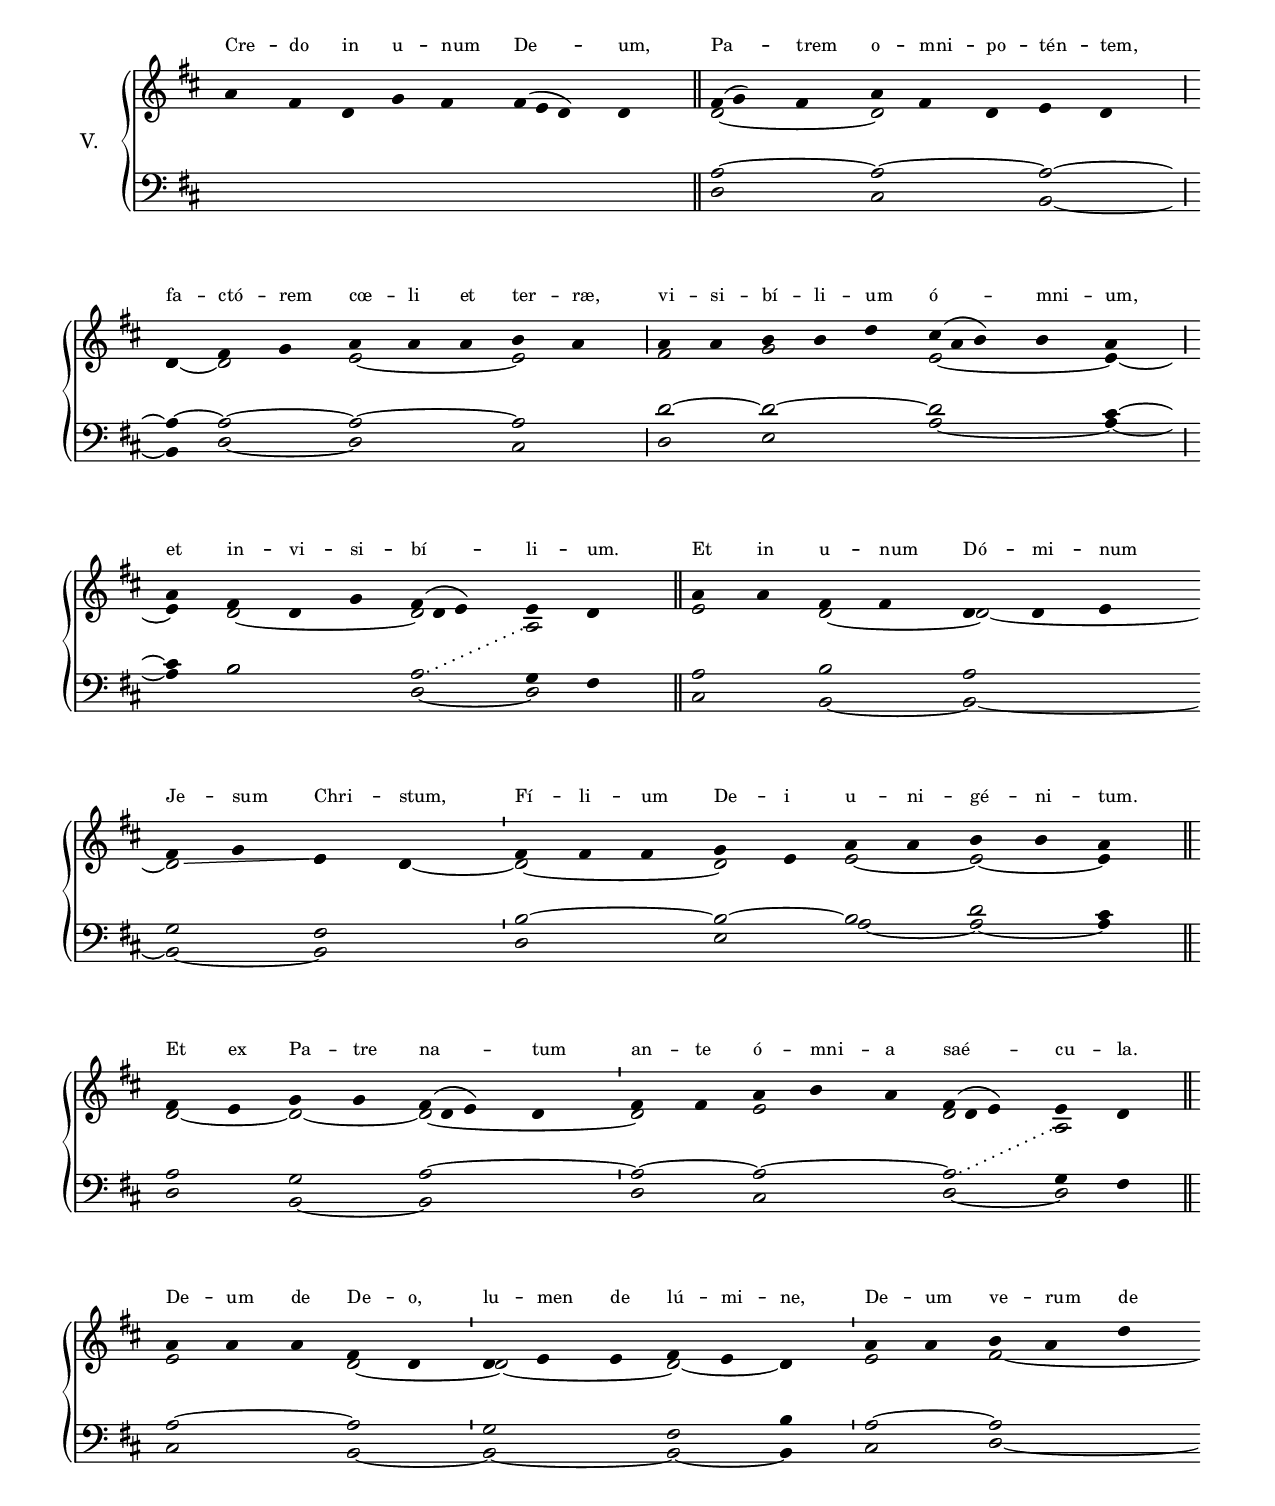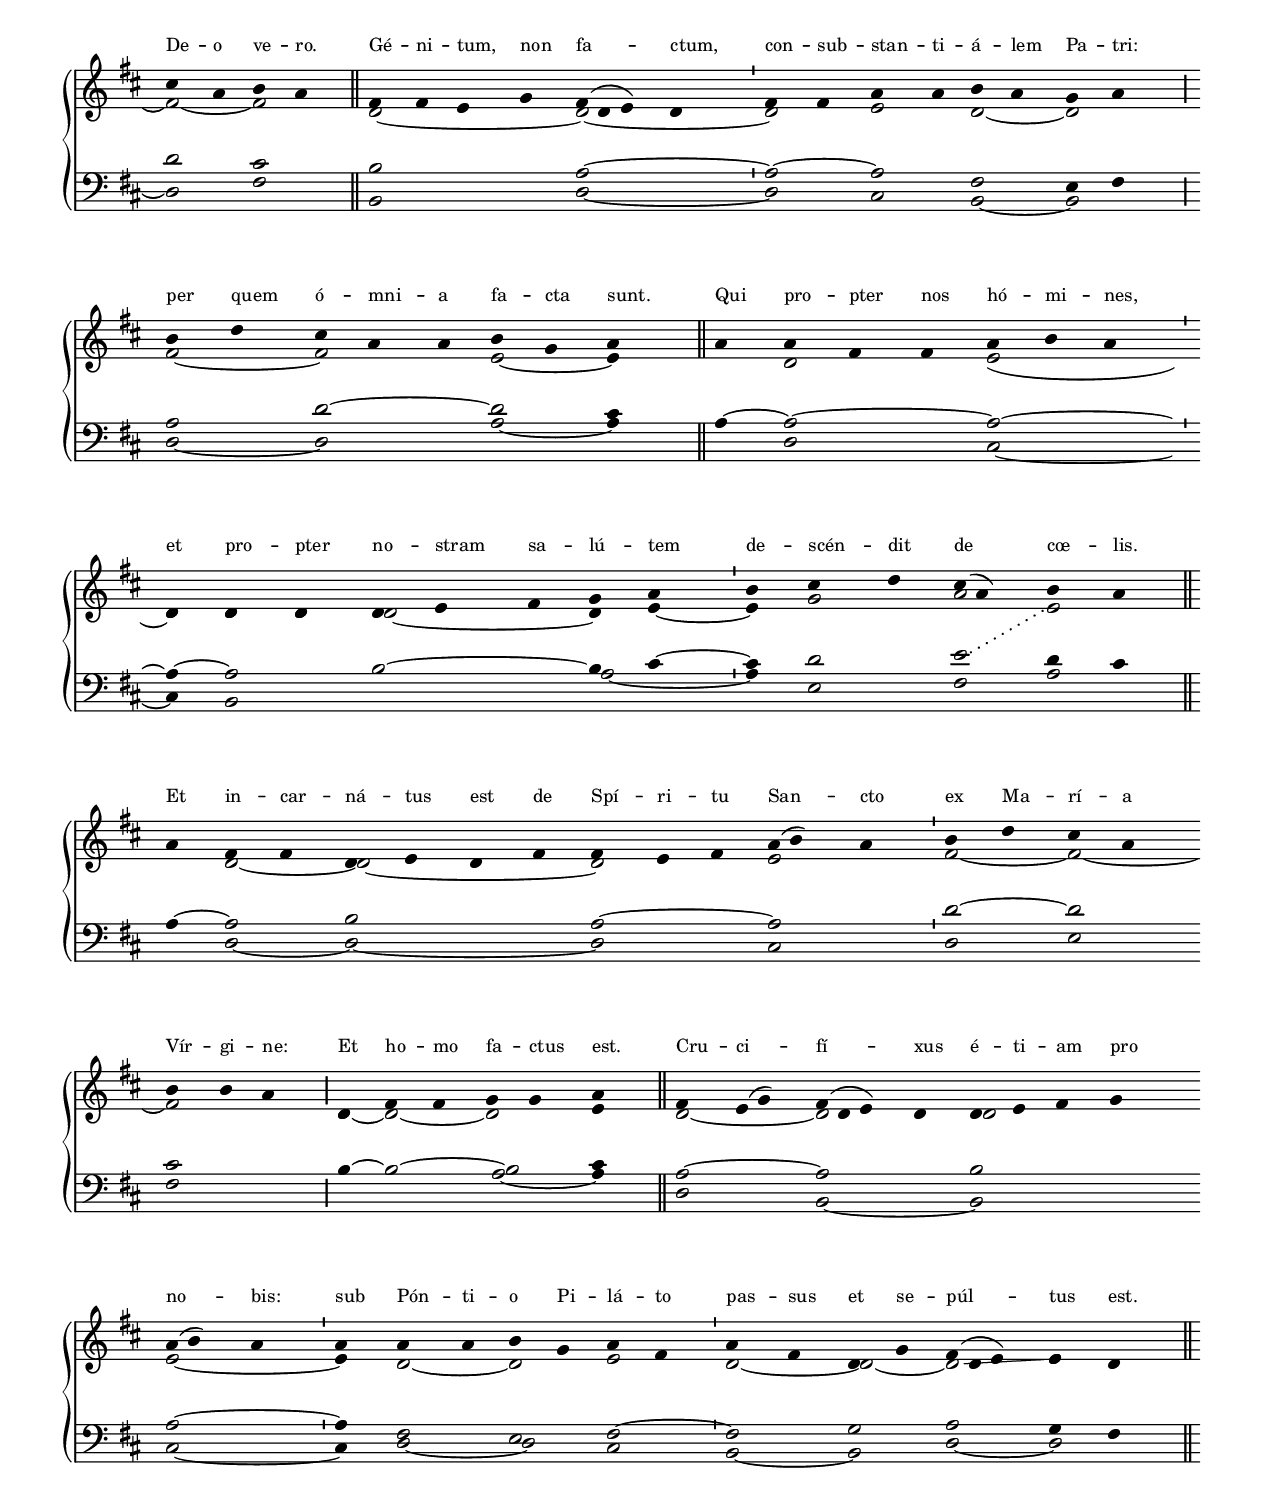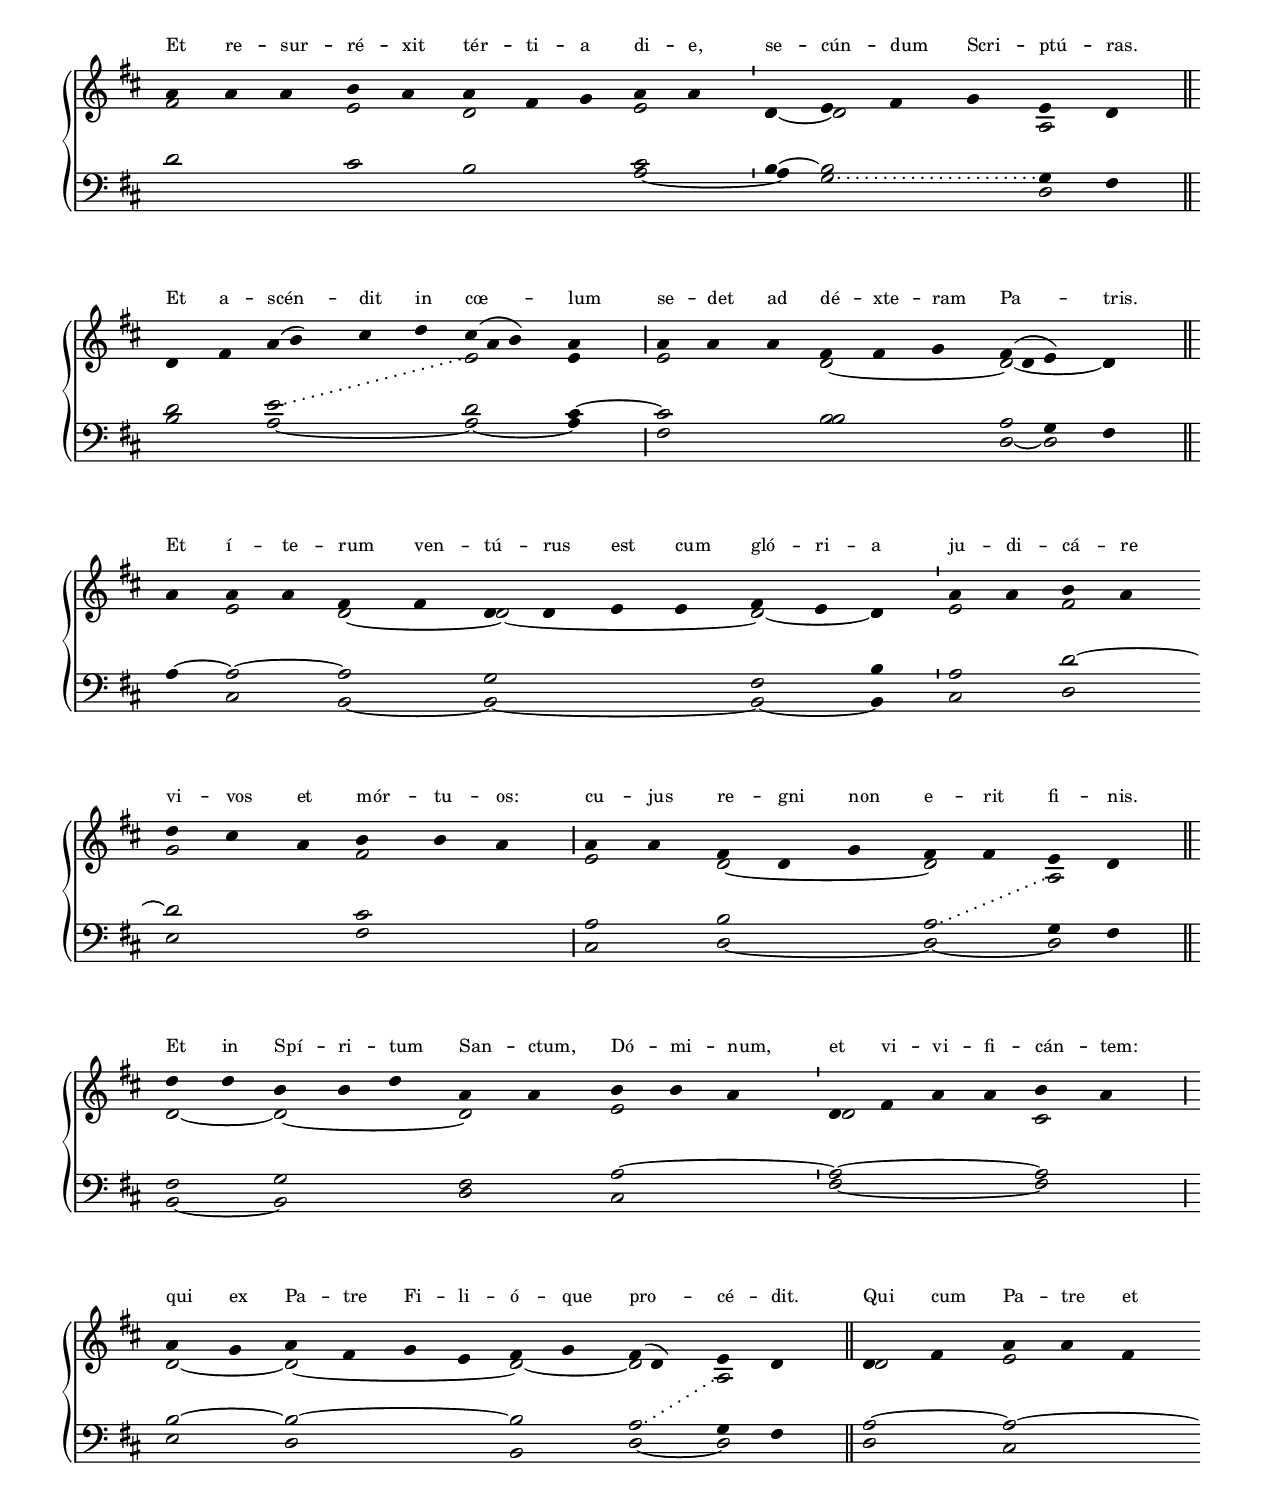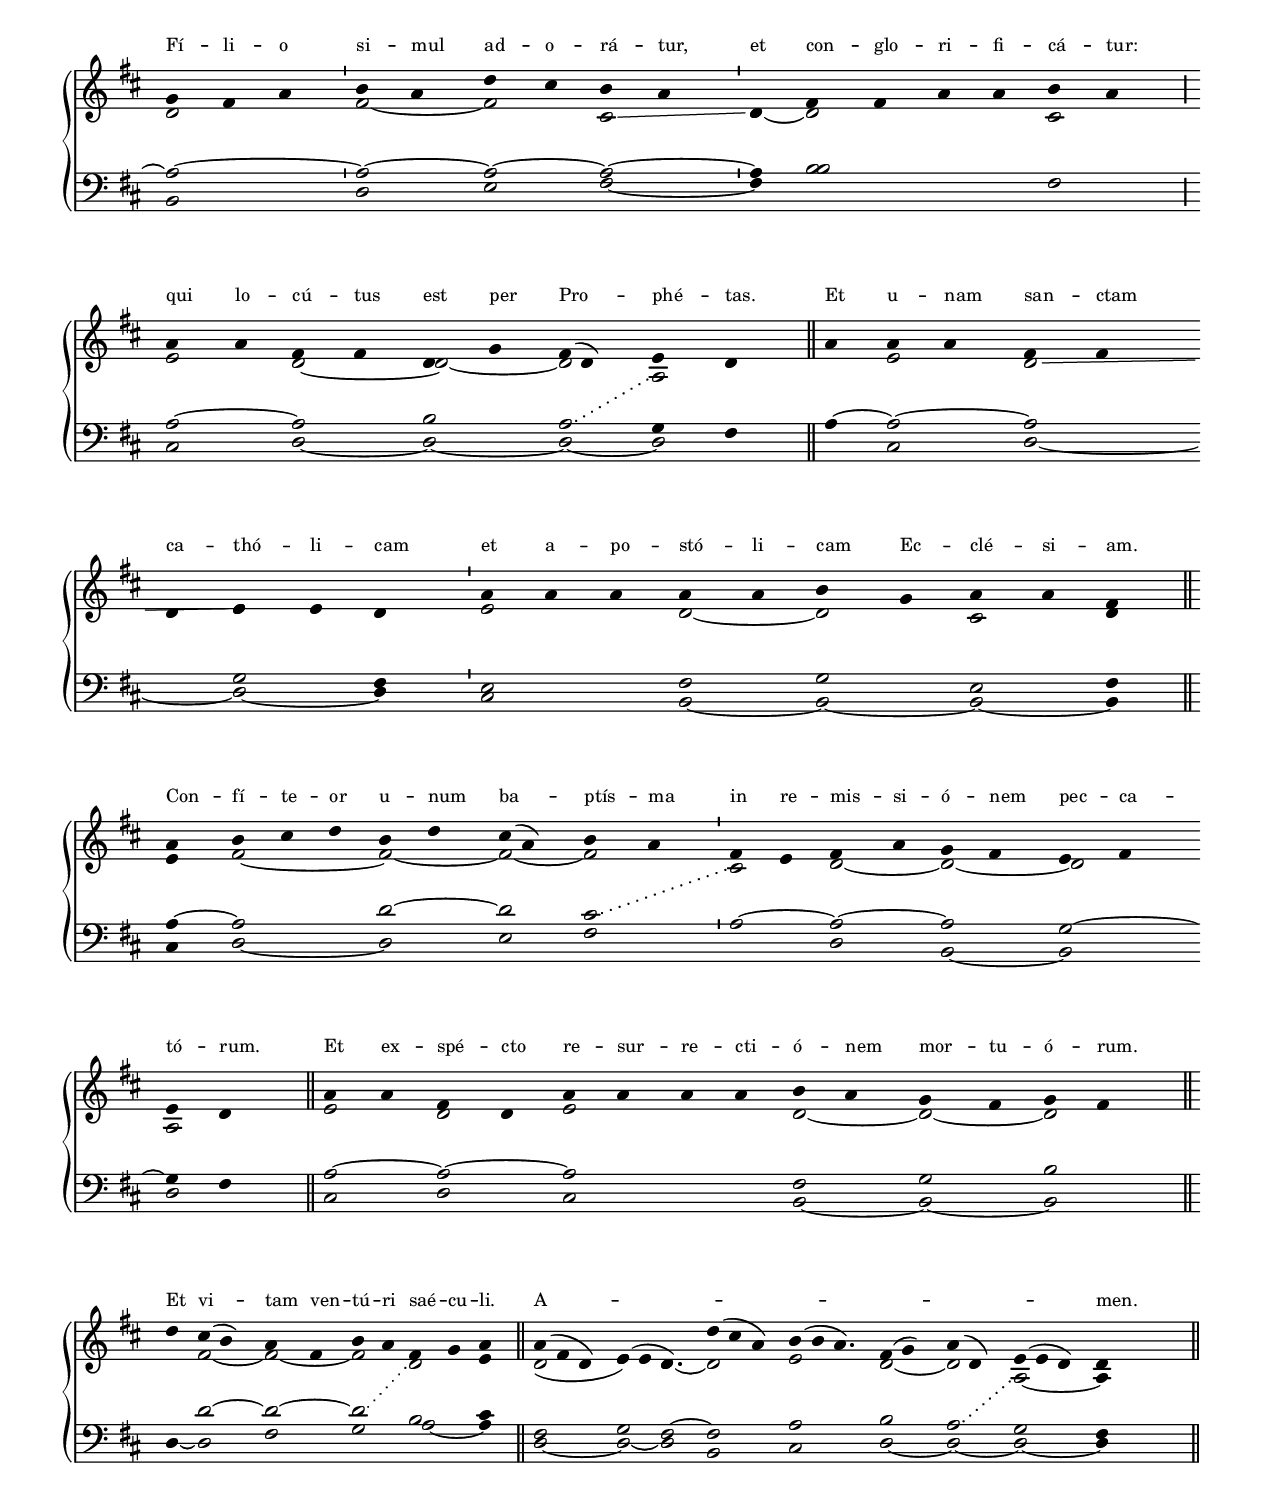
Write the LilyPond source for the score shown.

\version  "2.18.0"
\include "gregorian.ly"
\include "noh2.ily"

global = {
  \key d \major
  \cadenzaOn
}

chantText = \lyricmode {
  %Line 1
  Cre -- do in u -- num De -- um, Pa -- trem o -- mni -- po -- tén -- tem,
  fa -- ctó -- rem cœ -- li et ter -- ræ, vi -- si -- bí -- li -- um ó -- mni -- um,
  et in -- vi -- si -- bí -- li -- um. Et in u -- num Dó -- mi -- num
  Je -- sum Chri -- stum, Fí -- li -- um De -- i u -- ni -- gé -- ni -- tum.
  Et ex Pa -- tre na -- tum an -- te ó -- mni -- a saé -- cu -- la.
  De -- um de De -- o, lu -- men de lú -- mi -- ne, De -- um ve -- rum de
  De -- o ve -- ro. Gé -- ni -- tum, non fa -- ctum, con -- sub -- stan -- ti -- á -- lem Pa -- tri:
  per quem ó -- mni -- a fa -- cta sunt. Qui pro -- pter nos hó -- mi -- nes,
  et pro -- pter no -- stram sa -- lú -- tem de -- scén -- dit de cœ -- lis.
  Et in -- car -- ná -- tus est de Spí -- ri -- tu San -- cto ex Ma -- rí -- a
  Vír -- gi -- ne: Et ho -- mo fa -- ctus est. Cru -- ci -- fí -- xus é -- ti -- am pro
  no -- bis: sub Pón -- ti -- o Pi -- lá -- to pas -- sus et se -- púl -- tus est.
  Et re -- sur -- ré -- xit tér -- ti -- a di -- e, se -- cún -- dum Scri -- ptú -- ras.
  Et a -- scén -- dit in cœ -- lum se -- det ad dé -- xte -- ram Pa -- tris.
  Et í -- te -- rum ven -- tú -- rus est cum gló -- ri -- a ju -- di -- cá -- re
  vi -- vos et mór -- tu -- os: cu -- jus re -- gni non e -- rit fi -- nis.
  Et in Spí -- ri -- tum San -- ctum, Dó -- mi -- num, et vi -- vi -- fi -- cán -- tem:
  qui ex Pa -- tre Fi -- li -- ó -- que pro -- cé -- dit. Qui cum Pa -- tre et
  Fí -- li -- o si -- mul ad -- o -- rá -- tur, et con -- glo -- ri -- fi -- cá -- tur:
  qui lo -- cú -- tus est per Pro -- phé -- tas. Et u -- nam san -- ctam
  ca -- thó -- li -- cam et a -- po -- stó -- li -- cam Ec -- clé -- si -- am.
  Con -- fí -- te -- or u -- num ba -- ptís -- ma in re -- mis -- si -- ó -- nem pec -- ca --
  tó -- rum. Et ex -- spé -- cto re -- sur -- re -- cti -- ó -- nem mor -- tu -- ó -- rum.
  Et vi -- tam ven -- tú -- ri saé -- cu -- li. A -- _ _ _ _ _ _ men.
}

chantMusic = \relative c' {
  %Measure 1
  a'4 fis d g fis fis16( e d4) d \finalis

  %2
  fis16( g16*3) fis4 a fis d e d \divisioMaior \forceBreak
  d4 fis g a a a b a \divisioMaior
  a a b b d cis16( a b4) b a \divisioMaior \forceBreak
  a fis d g fis16( d e4) e d \finalis

  %3
  a'4 a fis fis d d e \forceBreak
  fis g e d \divisioMinima
  fis fis fis g e a a b b a \finalis \forceBreak

  %4
  fis4 e g g fis16( d e4) d \divisioMinima
  fis4 fis a b a fis16( d e4) e d \finalis \forceBreak

  %5
  a' a a fis d \divisioMinima
  d e e fis e d \divisioMinima
  a' a b a d \forceBreak
  cis a b a \finalis

  %6
  fis fis e g fis16( d e4) d \divisioMinima
  fis4 fis a a b a g a \divisioMaior \forceBreak
  b d cis a a b g a \finalis

  %7
  a4 a fis fis a b a \divisioMinima \forceBreak
  d,4 d d d e fis g a \divisioMinima
  b cis d cis16( a16*3) b4 a \finalis \forceBreak

  %8
  a4 fis fis d e d fis fis e fis a16( b16*3) a4 \divisioMinima
  b d cis a \forceBreak
  b b a \divisioMaior
  d, fis fis g g a \finalis

  %9
  fis4 e16( g16*3) fis16( d e4) d d e fis g \forceBreak
  a16( b16*3) a4 \divisioMinima
  a a a b g a fis \divisioMinima
  a fis d g fis16( d e4) e d \finalis \forceBreak

  %10
  a'4 a a b a a fis g a a \divisioMinima
  d, e fis g e d \finalis \forceBreak

  %11
  d4 fis a16( b16*3) cis4 d cis16( a b4) a \divisioMaior
  a a a fis fis g fis16( d e4) d \finalis \forceBreak

  %12
  a'4 a a fis fis d d e e fis e d \divisioMinima
  a' a b a \forceBreak
  d cis a b b a \divisioMaior
  a a fis d g fis fis e d \finalis \forceBreak

  %13
  d'4 d b b d a a b b a \divisioMinima
  d, fis a a b a \divisioMaior \forceBreak
  a g a fis g e fis g fis16( d16*3) e4 d \finalis

  %14
  d4 fis a a fis \forceBreak
  g fis a \divisioMinima
  b a d cis b a \divisioMinima
  d, fis fis a a b a \divisioMaior \forceBreak
  a a fis fis d g fis16( d16*3) e4 d \finalis

  %15
  a'4 a a fis fis \forceBreak
  d e e d \divisioMinima
  a' a a a a b g a a fis \finalis \forceBreak

  %16
  a4 b cis d b d cis16( a16*3) b4 a \divisioMinima
  fis e fis a g fis e fis \forceBreak
  e d \finalis

  %17
  a'4 a fis d a' a a a b a g fis g fis \finalis \forceBreak

  %18
  d'4 cis16( b16*3) a4 fis b a fis g a \finalis

  %19
  a16(  fis d4) e16( e d4.)
  d'16( cis a4) b16( b a4.)
  fis16( g16*3)
  a16( d,16*3)
  e16( e d4) d \finalis
}

altoMusic = \relative c' {
  %1
  s2*3 s2*3/4

  %2
  d2~ d2*3/2 s2
  d4~ d2 e2*3/2~ e2
  fis g2*3/2 e2*5/4~ e4~
  e d2*3/2~ d2*3/4 a2

  %3
  e'2 d~ d2*3/2~ d2 \glissando e4 d~
  d2*3/2~ d2 e~ e~ e4

  %4
  d2~ d~ d2*5/4~
  d2 e2*3/2 d2*3/4 a2

  %5
  e'2*3/2 d2~
  d2*3/2~ d2~ d4
  e2 fis2*3/2~
  fis2~ fis

  %6
  d2*2~ d2*5/4~
  d2 e d~ d
  fis~ fis2*3/2 e2~ e4

  %7
  s4 d2*3/2 e
  (d4) d d d2*3/2~ d4 e~
  e g2 a2*1/2 e2

  %8
  s4 d2~ d2*2~ d2*3/2 e2
  fis~ fis~ fis2*3/2
  d4~ d2~ d e4

  %9
  d2~ d2*5/4 d2*2 e2~
  e4 d2~  d e
  d2~ d~
  d2*3/4 -\tweak Glissando.Y-offset #-0.6 \glissando e4
  s4

  %10
  fis2*3/2 e2 d2*3/2 e2
  d4~ d2*3/2 a2

  %11
  s2*2 s4 e'2*3/4 e4
  e2*3/2 d~ d2*3/4~ d4

  %12
  s4 e2 d~ d2*2~ d2~ d4
  e2 fis
  g2*3/2 fis
  e2 d2*3/2~ d2 a

  %13
  d2~ d2*3/2~ d2 e2*3/2
  d2*2 cis2
  d~ d2*2~ d2~ d2*1/2 a2

  %14
  d2 e2*3/2 d
  fis2~ fis cis \glissando
  d4~ d2*2 cis2
  e d~ d~ d2*1/2 a2

  %15
  s4 e'2
  \allowVoiceLineBreak d
  -\tweak Glissando.Y-offset #-1.0 \glissando s4 e4 s2
  e2*3/2 d2~ d cis d4

  %16
  e4 fis2*3/2~ fis2~ fis2*1/2~ fis2
  cis d~ d~ d a

  %17
  e'2 d e2*2 d2~ d~ d

  %18
  s4 fis2*1/2~ fis2~ fis d e4

  %19
  d2*3/4( e8) d4.~
  d2*3/4 e2
  d2*1/2~ d a2*3/4~ a4
}

tenorMusic = \relative c' {
  %1
  s2*3 s2*3/4 \finalis

  %2
  a2~ a2*3/2~ a2~ \divisioMaior
  a4~ a2~ a2*3/2~ a2 \divisioMaior
  d~ d2*3/2~ d2*5/4 cis4~ \divisioMaior
  cis b2*3/2 a2*3/4 g4 fis \finalis

  %3
  a2 b a2*3/2 g2 fis \divisioMinima
  b2*3/2~ b2~ b d cis4 \finalis

  %4
  a2 g a2*5/4~ \divisioMinima
  a2~ a2*3/2~ a2*3/4 g4 fis4 \finalis

  %5
  a2*3/2~ a2 \divisioMinima
  g2*3/2 fis2 b4 \divisioMinima
  a2~ a2*3/2 d2 cis \finalis

  %6
  b2*2 a2*5/4~ \divisioMinima
  a2~ a fis e4 fis \divisioMaior
  a2 d2*3/2~ d2 cis4 \finalis

  %7
  a4~ a2*3/2~ a~ \divisioMinima
  a4~ a2 b2*3/2~ b4 cis~ \divisioMinima
  cis d2 e2*1/2 d4 cis \finalis

  %8
  a4~ a2 b2*2 a2*3/2~ a2 \divisioMinima
  d~ d cis2*3/2 \divisioMaior
  b4~ b2~ \shiftRightB b cis4 \finalis

  %9
  a2~ a2*5/4 b2*2 a2~ \divisioMinima
  a4 fis2 e fis~ \divisioMinima
  fis g a2*3/4 g4 fis \finalis

  %10
  d'2*3/2 cis2 b2*3/2 cis2 \divisioMinima
  b4~ b2*3/2 g4 fis \finalis

  %11
  d'2 e2*3/2 d2*3/4 cis4~ \divisioMaior
  cis2*3/2 b a2*1/4 g4 fis \finalis

  %12
  a4~ a2~ a g2*2 fis2 b4 \divisioMinima
  a2 d~ d2*3/2 cis \divisioMaior
  a2 b2*3/2 a2 g4 fis \finalis

  %13
  fis2 g2*3/2 fis2 a2*3/2~ \divisioMinima
  a2*2~ a2 \divisioMaior
  b~ b2*2~ b2 a2*1/2 g4 fis \finalis

  %14
  a2~ a2*3/2~ a~ \divisioMinima
  a2~ a~ a~ \divisioMinima
  a4 b2*2 fis2 \divisioMaior
  a~ a b a2*1/2 g4 fis \finalis

  %15
  a4~ a2~ a s4 g2 fis4 \divisioMinima
  e2*3/2 fis2 g e fis4 \finalis

  %16
  a4~ a2*3/2 d2~ d2*1/2 cis2 \divisioMinima
  a~ a~ a g~ g4 fis \finalis

  %17
  a2~ a~ a2*2 fis2 g b \finalis

  %18
  s4 d2*1/2~ d2~ d b cis4 \finalis

  %19
  fis,2*3/4 g2*1/4 fis2*3/4~
  fis2*3/4 a2
  b2*1/2 a g2*3/4 fis4 \finalis
}

bassMusic = \relative c {
  %1
  s2*3 s2*3/4

  %2
  d2 cis2*3/2 b2~
  b4 d2~ d2*3/2 cis2
  d e2*3/2 a2*5/4~ a4~
  a b2*3/2 d,2*3/4~ d2

  %3
  cis2 b~ b2*3/2~ b2~ b
  d2*3/2 e2 a~ a~ a4

  %4
  d,2 b~ b2*5/4
  d2 cis2*3/2 d2*3/4~ d2

  %5
  cis2*3/2 b2~
  b2*3/2~ b2~ b4
  cis2 d2*3/2~
  d2 fis

  %6
  b,2*2 d2*5/4~
  d2 cis b~ b
  d~ d2*3/2 a'2~ a4

  %7
  s4 d,2*3/2 cis~
  cis4 b2 s2*3/2 a'2~
  a4 e2 fis2*1/2 a2

  %8
  s4 d,2~ d2*2~ d2*3/2 cis2
  d e
  fis2*3/2
  s2 s4 a2~ a4

  %9
  d,2 b2*5/4~ b2*2 cis2~
  cis4 d2~ d cis
  b~ b d2*3/4~ d2

  %10
  s2*4 a'2~
  a4 g2*3/2 d2

  %11
  b'2 a2*3/2~ a2*3/4~ a4
  fis2*3/2 \shiftRight b d,2*1/4~ d2

  %12
  s4 cis2 b~ b2*2~ b2~ b4
  cis2 d
  e2*3/2 fis
  cis2 d2*3/2~ d2~ d

  %13
  b2~ b2*3/2 d2 cis2*3/2
  fis2*2~ fis2
  e d2*2 b2 d2*1/2~ d2

  %14
  d2 cis2*3/2 b
  d2 e fis~
  fis4 \shiftRight b2*2 s2
  cis,2 d~ d~ d2*1/2~ d2

  %15
  s4 cis2 d~  \set tieWaitForNote = ##t
  s4~ d2~ d4 \unset tieWaitForNote
  cis2*3/2 b2~ b~ b~ b4

  %16
  cis4 d2*3/2~ d2 e2*1/2 fis2
  s d b~ b d

  %17
  cis2 d cis2*2 b2~ b~ b

  %18
  d4~ d2*1/2 fis2 g a~ a4

  %19
  d,2*3/4~ d2*1/4~ d2*3/4
  b2*3/4 cis2
  d2*1/2~ d~ d2*3/4~ d4
}

voiceLines = \relative c' {
  \voiceLineStyle

  %1-2
  s2*17 s4
  \voiceLine "down" "up" a2*3/4 a2

  %3-4
  s2*16 s8
  \voiceLine "down" "up" a2*3/4 a2

  %5-7
  s2*30 s8
  \voiceLine "down" "up" e'2*1/2 e2

  %8-10
  s2*30 s4
  \voiceLine "down" "down" g,2*3/2 g4
  s4

  %11
  s2
  \voiceLine "down" "up" e'2*3/2 e2*3/4
  s2*4 s8

  %12
  s2*14
  \voiceLine "down" "up" a,2 a2

  %13
  s2*12
  \voiceLine "down" "up" a2*1/2 a2

  %14
  s2*13 s4
  \voiceLine "down" "up" a2*1/2 a2

  %15-16
  s2*13
  \voiceLine "down" "up" cis2 cis2
  s2*4 s4

  %17-18
  s2*8 s4
  \voiceLine "down" "up" d2 d2
  s4

  %19
  s2*4
  \voiceLine "down" "up" a2*1/2 a2*3/4
}

\score {
  <<
    \new Lyrics
  \new GrandStaff <<
    \set GrandStaff.instrumentName = "V."

    \new Staff = up <<
      \new Voice = "chant" {
        \voiceOne \global \chantMusic
      }
      \new Voice {
        \voiceTwo \global \altoMusic
      }
    >>

    \new Staff = down <<
      \clef bass
      \new Voice {
        \voiceOne \global \tenorMusic
      }
      \new Voice {
        \voiceTwo \global \bassMusic
      }
      \new Voice {
        \voiceThree \global \voiceLines
      }
    >>

  >>
    \context Lyrics {
      \lyricsto chant \chantText
    }
  >>
}
